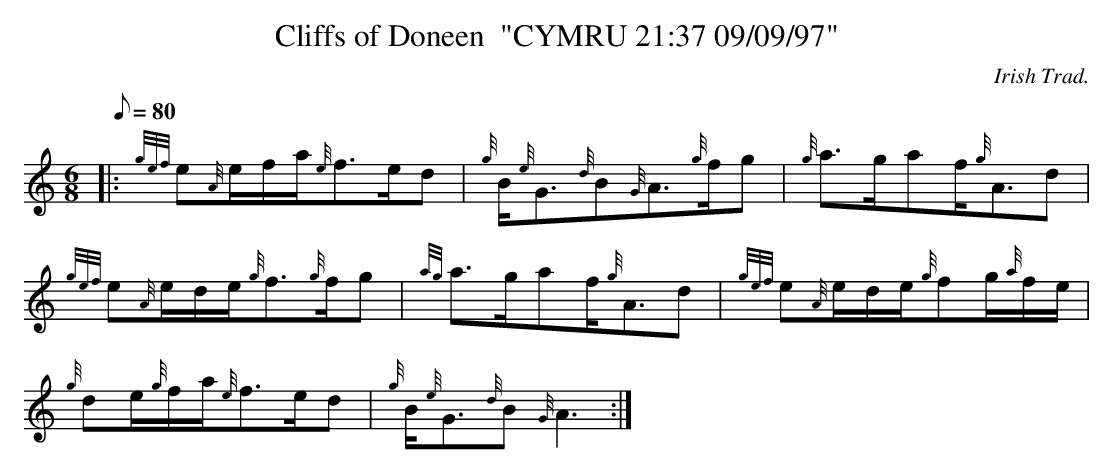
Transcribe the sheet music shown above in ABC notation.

X:1
T:Cliffs of Doneen  "CYMRU 21:37 09/09/97"
M:6/8
L:1/8
Q:80
C:Irish Trad.
K:HP
|: {gef}e{A}e/2f/2a/2{e}f3/2e/2d | \
{g}B/2{e}G3/2{d}B{G}A3/2{g}f/2g | \
{g}a3/2g/2af/2{g}A3/2d |
{gef}e{A}e/2d/2e/2{g}f3/2{g}f/2g | \
{ag}a3/2g/2af/2{g}A3/2d | \
{gef}e{A}e/2d/2e/2{g}fg/2{a}f/2e/2 |
{g}de/2{g}f/2a/2{e}f3/2e/2d | \
{g}B/2{e}G3/2{d}B{G}A3 :|
